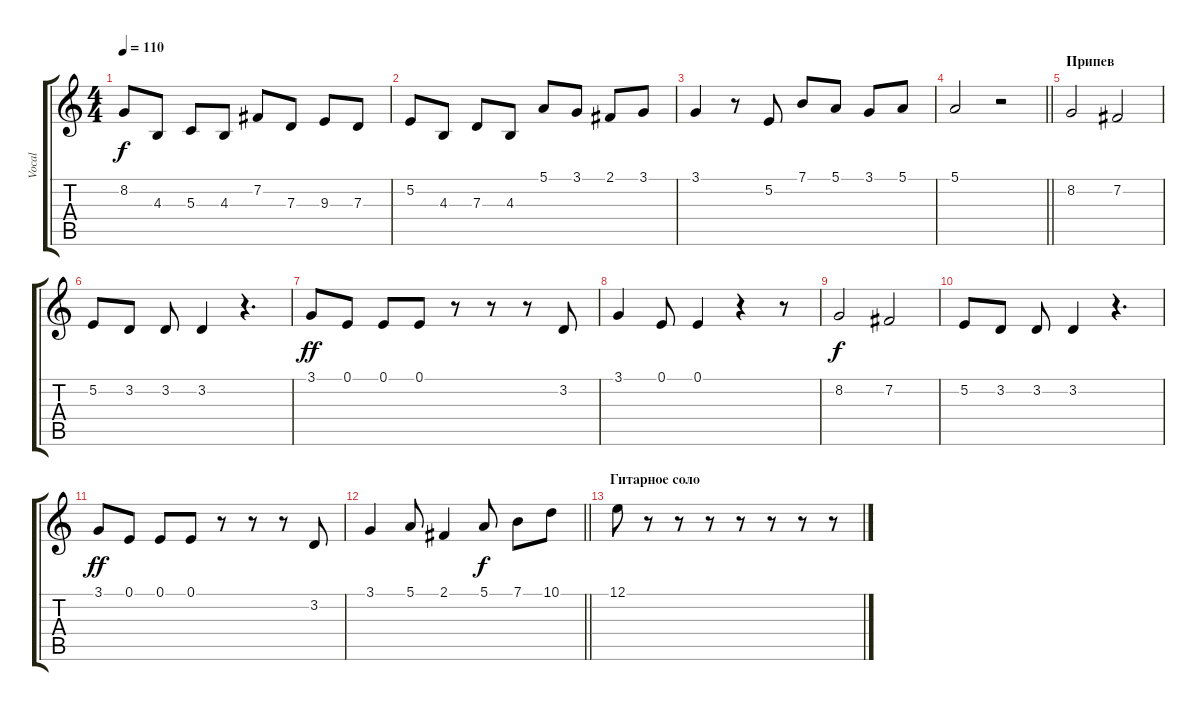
\track ("Vocal" "Vocal") {instrument lead6voice}
\staff {score tabs}
\tuning (E4 B3 G3 D3 A2 E2) {hide}
\ts (4 4)
\tempo 110
\clef g2
\ks c
8.2.8{dy f} 4.3.8 5.3.8 4.3.8 7.2.8 7.3.8 9.3.8 7.3.8 |
5.2.8 4.3.8 7.3.8 4.3.8 5.1.8 3.1.8 2.1.8 3.1.8 |
3.1.4 r.8 5.2.8 7.1.8 5.1.8 3.1.8 5.1.8 |
\barLineRight lightlight
5.1.2 r.2 |
\section ("" "Припев")
8.2.2 7.2.2 |
5.2.8 3.2.8 3.2.8 3.2.4 r.4{d} |
3.1.8{dy ff} 0.1.8 0.1.8 0.1.8 r.8 r.8 r.8 3.2.8 |
3.1.4 0.1.8 0.1.4 r.4 r.8 |
8.2.2{dy f} 7.2.2 |
5.2.8 3.2.8 3.2.8 3.2.4 r.4{d} |
3.1.8{dy ff} 0.1.8 0.1.8 0.1.8 r.8 r.8 r.8 3.2.8 |
\barLineRight lightlight
3.1.4 5.1.8 2.1.4 5.1.8{dy f} 7.1.8 10.1.8 |
\section ("" "Гитарное соло")
12.1.8 r.8 r.8 r.8 r.8 r.8 r.8 r.8
